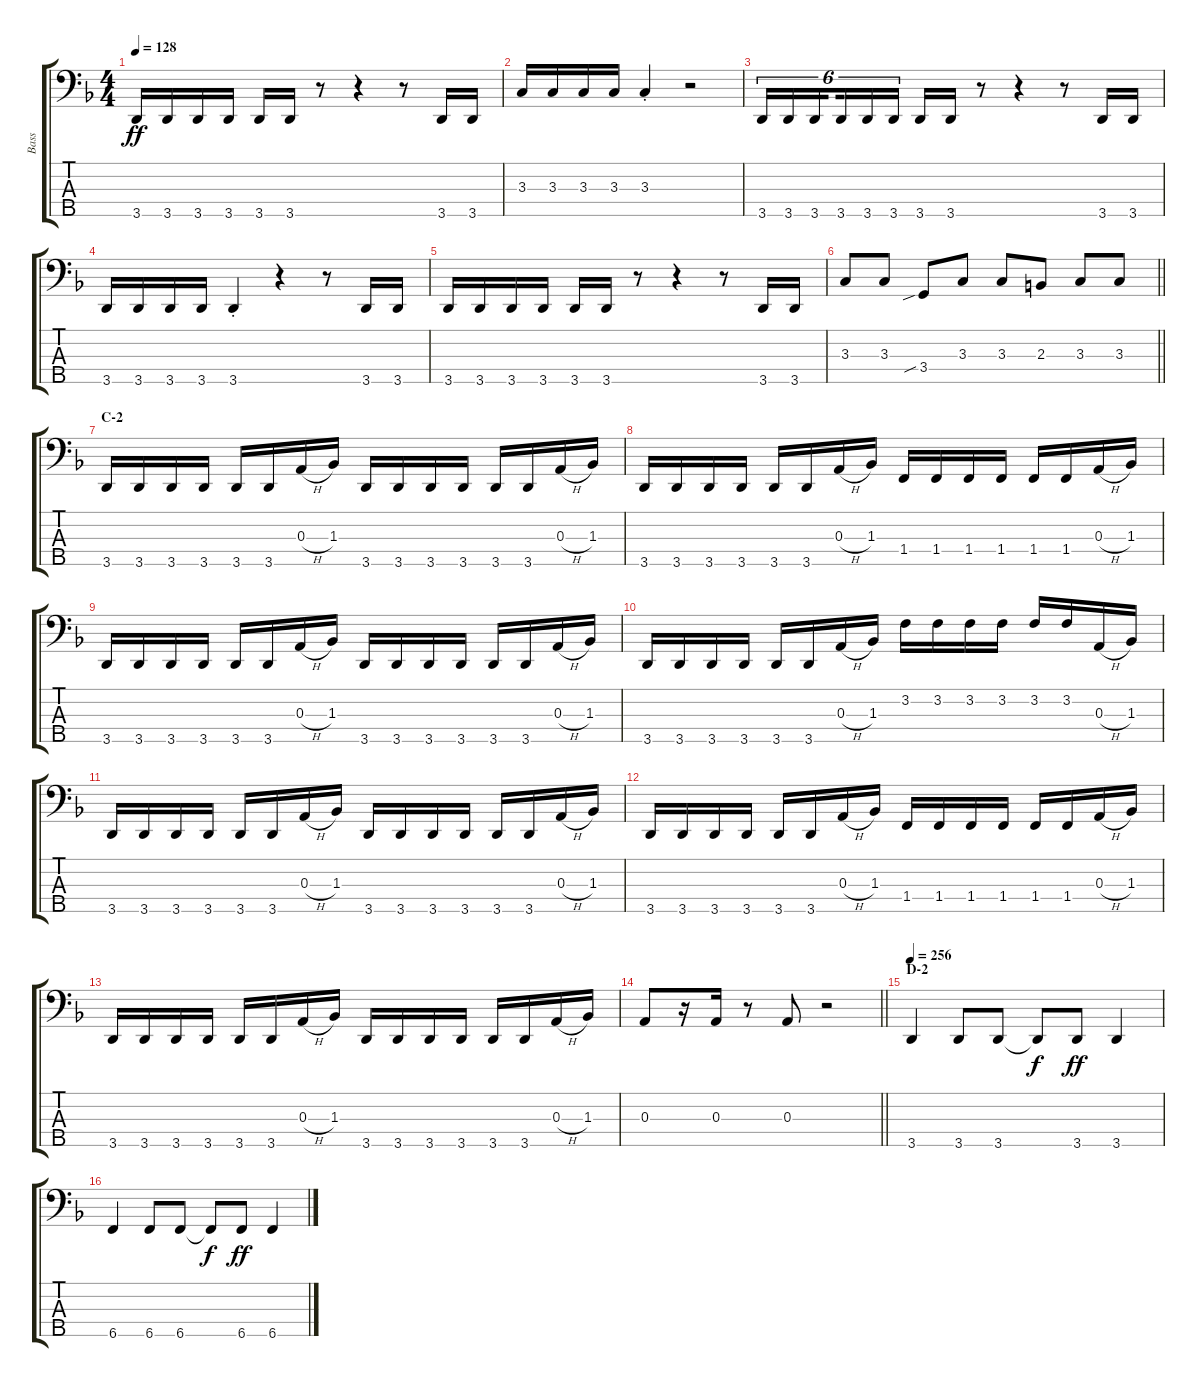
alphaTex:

\track ("Bass" "Bass") {instrument electricbasspick}
\staff {score tabs}
\tuning (G2 D2 A1 E1 B0) {hide}
\ts (4 4)
\tempo 128
\clef f4
\ks f
3.5.16{dy ff} 3.5.16 3.5.16 3.5.16 3.5.16 3.5.16 r.8 r.4 r.8 3.5.16 3.5.16 |
3.3.16 3.3.16 3.3.16 3.3.16 3.3{st}.4 r.2 |
3.5.16{tu (6 4)} 3.5.16{tu (6 4)} 3.5.16{tu (6 4) beam splitsecondary} 3.5.16{tu (6 4)} 3.5.16{tu (6 4)} 3.5.16{tu (6 4)} 3.5.16 3.5.16 r.8 r.4 r.8 3.5.16 3.5.16 |
3.5.16 3.5.16 3.5.16 3.5.16 3.5{st}.4 r.4 r.8 3.5.16 3.5.16 |
3.5.16 3.5.16 3.5.16 3.5.16 3.5.16 3.5.16 r.8 r.4 r.8 3.5.16 3.5.16 |
\barLineRight lightlight
3.3.8 3.3.8 3.4{sib}.8 3.3.8 3.3.8 2.3.8 3.3.8 3.3.8 |
\section ("" "C-2")
3.5.16 3.5.16 3.5.16 3.5.16 3.5.16 3.5.16 0.3{h}.16 1.3.16 3.5.16 3.5.16 3.5.16 3.5.16 3.5.16 3.5.16 0.3{h}.16 1.3.16 |
3.5.16 3.5.16 3.5.16 3.5.16 3.5.16 3.5.16 0.3{h}.16 1.3.16 1.4.16 1.4.16 1.4.16 1.4.16 1.4.16 1.4.16 0.3{h}.16 1.3.16 |
3.5.16 3.5.16 3.5.16 3.5.16 3.5.16 3.5.16 0.3{h}.16 1.3.16 3.5.16 3.5.16 3.5.16 3.5.16 3.5.16 3.5.16 0.3{h}.16 1.3.16 |
3.5.16 3.5.16 3.5.16 3.5.16 3.5.16 3.5.16 0.3{h}.16 1.3.16 3.2.16 3.2.16 3.2.16 3.2.16 3.2.16 3.2.16 0.3{h}.16 1.3.16 |
3.5.16 3.5.16 3.5.16 3.5.16 3.5.16 3.5.16 0.3{h}.16 1.3.16 3.5.16 3.5.16 3.5.16 3.5.16 3.5.16 3.5.16 0.3{h}.16 1.3.16 |
3.5.16 3.5.16 3.5.16 3.5.16 3.5.16 3.5.16 0.3{h}.16 1.3.16 1.4.16 1.4.16 1.4.16 1.4.16 1.4.16 1.4.16 0.3{h}.16 1.3.16 |
3.5.16 3.5.16 3.5.16 3.5.16 3.5.16 3.5.16 0.3{h}.16 1.3.16 3.5.16 3.5.16 3.5.16 3.5.16 3.5.16 3.5.16 0.3{h}.16 1.3.16 |
\barLineRight lightlight
0.3.8 r.16 0.3.16 r.8 0.3.8 r.2 |
\section ("" "D-2")
\tempo 256
3.5.4 3.5.8 3.5.8 3.5{t}.8{dy f} 3.5.8{dy ff} 3.5.4 |
6.5.4 6.5.8 6.5.8 6.5{t}.8{dy f} 6.5.8{dy ff} 6.5.4
